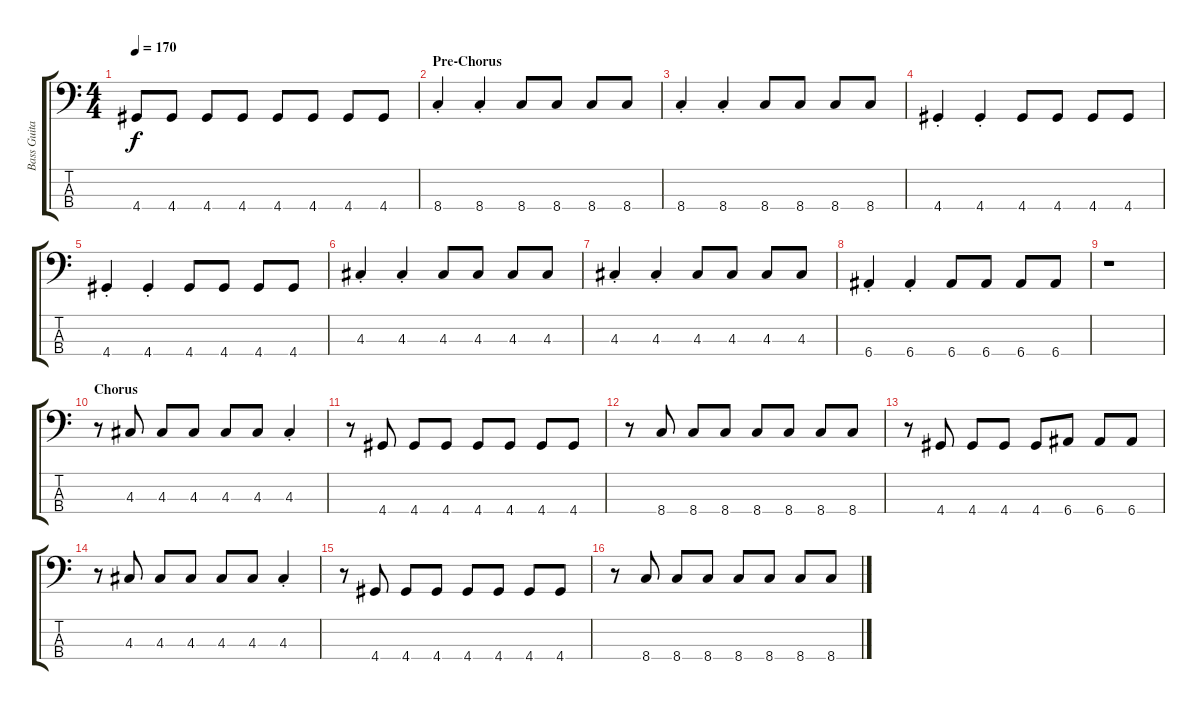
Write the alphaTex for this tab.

\track ("Bass Guitar" "Bass Guita") {instrument electricbasspick}
\staff {score tabs}
\tuning (G2 D2 A1 E1) {hide}
\ts (4 4)
\tempo 170
\clef f4
\ks c
4.4.8{dy f} 4.4.8 4.4.8 4.4.8 4.4.8 4.4.8 4.4.8 4.4.8 |
\section ("" "Pre-Chorus")
8.4{st}.4 8.4{st}.4 8.4.8 8.4.8 8.4.8 8.4.8 |
8.4{st}.4 8.4{st}.4 8.4.8 8.4.8 8.4.8 8.4.8 |
4.4{st}.4 4.4{st}.4 4.4.8 4.4.8 4.4.8 4.4.8 |
4.4{st}.4 4.4{st}.4 4.4.8 4.4.8 4.4.8 4.4.8 |
4.3{st}.4 4.3{st}.4 4.3.8 4.3.8 4.3.8 4.3.8 |
4.3{st}.4 4.3{st}.4 4.3.8 4.3.8 4.3.8 4.3.8 |
6.4{st}.4 6.4{st}.4 6.4.8 6.4.8 6.4.8 6.4.8 |
r.1 |
\section ("" "Chorus")
r.8 4.3.8 4.3.8 4.3.8 4.3.8 4.3.8 4.3{st}.4 |
r.8 4.4.8 4.4.8 4.4.8 4.4.8 4.4.8 4.4.8 4.4.8 |
r.8 8.4.8 8.4.8 8.4.8 8.4.8 8.4.8 8.4.8 8.4.8 |
r.8 4.4.8 4.4.8 4.4.8 4.4.8 6.4.8 6.4.8 6.4.8 |
r.8 4.3.8 4.3.8 4.3.8 4.3.8 4.3.8 4.3{st}.4 |
r.8 4.4.8 4.4.8 4.4.8 4.4.8 4.4.8 4.4.8 4.4.8 |
r.8 8.4.8 8.4.8 8.4.8 8.4.8 8.4.8 8.4.8 8.4.8
